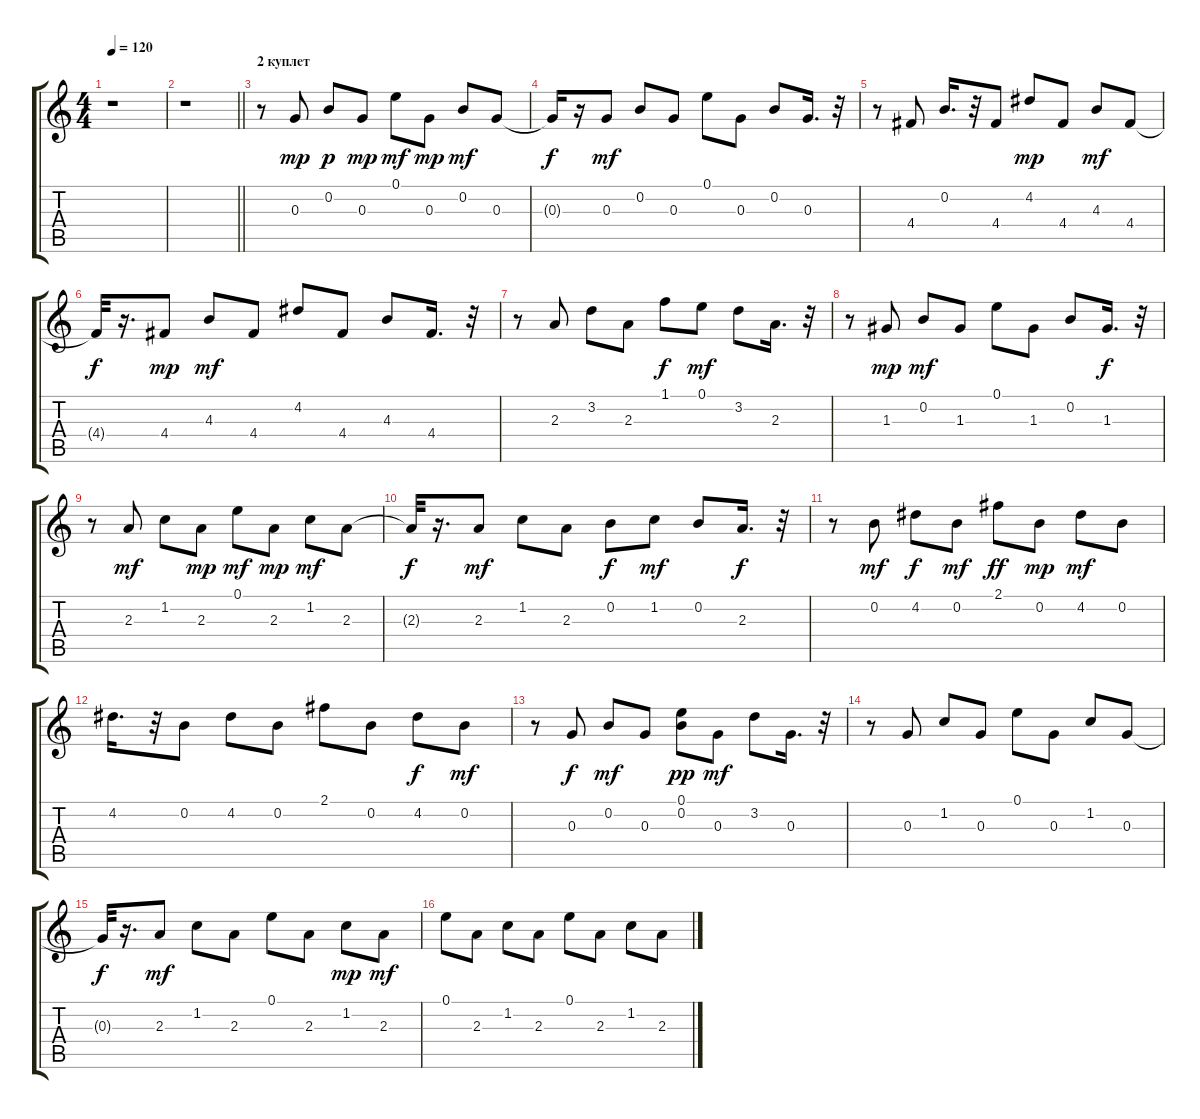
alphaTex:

\track "" {instrument acousticguitarsteel}
\staff {score tabs}
\tuning (E4 B3 G3 D3 A2 E2) {hide}
\ts (4 4)
\tempo 120
\clef g2
\ks c
r.1{dy mf} |
\barLineRight lightlight
r.1 |
\section ("" "2 куплет")
r.8 0.3.8{dy mp} 0.2.8{dy p} 0.3.8{dy mp} 0.1.8{dy mf} 0.3.8{dy mp} 0.2.8{dy mf} 0.3.8 |
0.3{t}.16{dy f} r.16 0.3.8{dy mf} 0.2.8 0.3.8 0.1.8 0.3.8 0.2.8 0.3.16{d} r.32 |
r.8 4.4.8 0.2.16{d} r.32 4.4.8 4.2.8{dy mp} 4.4.8 4.3.8{dy mf} 4.4.8 |
4.4{t}.32{dy f} r.16{d} 4.4.8{dy mp} 4.3.8{dy mf} 4.4.8 4.2.8 4.4.8 4.3.8 4.4.16{d} r.32 |
r.8 2.3.8 3.2.8 2.3.8 1.1.8{dy f} 0.1.8{dy mf} 3.2.8 2.3.16{d} r.32 |
r.8 1.3.8{dy mp} 0.2.8{dy mf} 1.3.8 0.1.8 1.3.8 0.2.8 1.3.16{d dy f} r.32 |
r.8 2.3.8{dy mf} 1.2.8 2.3.8{dy mp} 0.1.8{dy mf} 2.3.8{dy mp} 1.2.8{dy mf} 2.3.8 |
2.3{t}.32{dy f} r.16{d} 2.3.8{dy mf} 1.2.8 2.3.8 0.2.8{dy f} 1.2.8{dy mf} 0.2.8 2.3.16{d dy f} r.32 |
r.8 0.2.8{dy mf} 4.2.8{dy f} 0.2.8{dy mf} 2.1.8{dy ff} 0.2.8{dy mp} 4.2.8{dy mf} 0.2.8 |
4.2.16{d} r.32 0.2.8 4.2.8 0.2.8 2.1.8 0.2.8 4.2.8{dy f} 0.2.8{dy mf} |
r.8 0.3.8{dy f} 0.2.8{dy mf} 0.3.8 (0.1 0.2).8{dy pp} 0.3.8{dy mf} 3.2.8 0.3.16{d} r.32 |
r.8 0.3.8 1.2.8 0.3.8 0.1.8 0.3.8 1.2.8 0.3.8 |
0.3{t}.32{dy f} r.16{d} 2.3.8{dy mf} 1.2.8 2.3.8 0.1.8 2.3.8 1.2.8{dy mp} 2.3.8{dy mf} |
0.1.8 2.3.8 1.2.8 2.3.8 0.1.8 2.3.8 1.2.8 2.3.8
